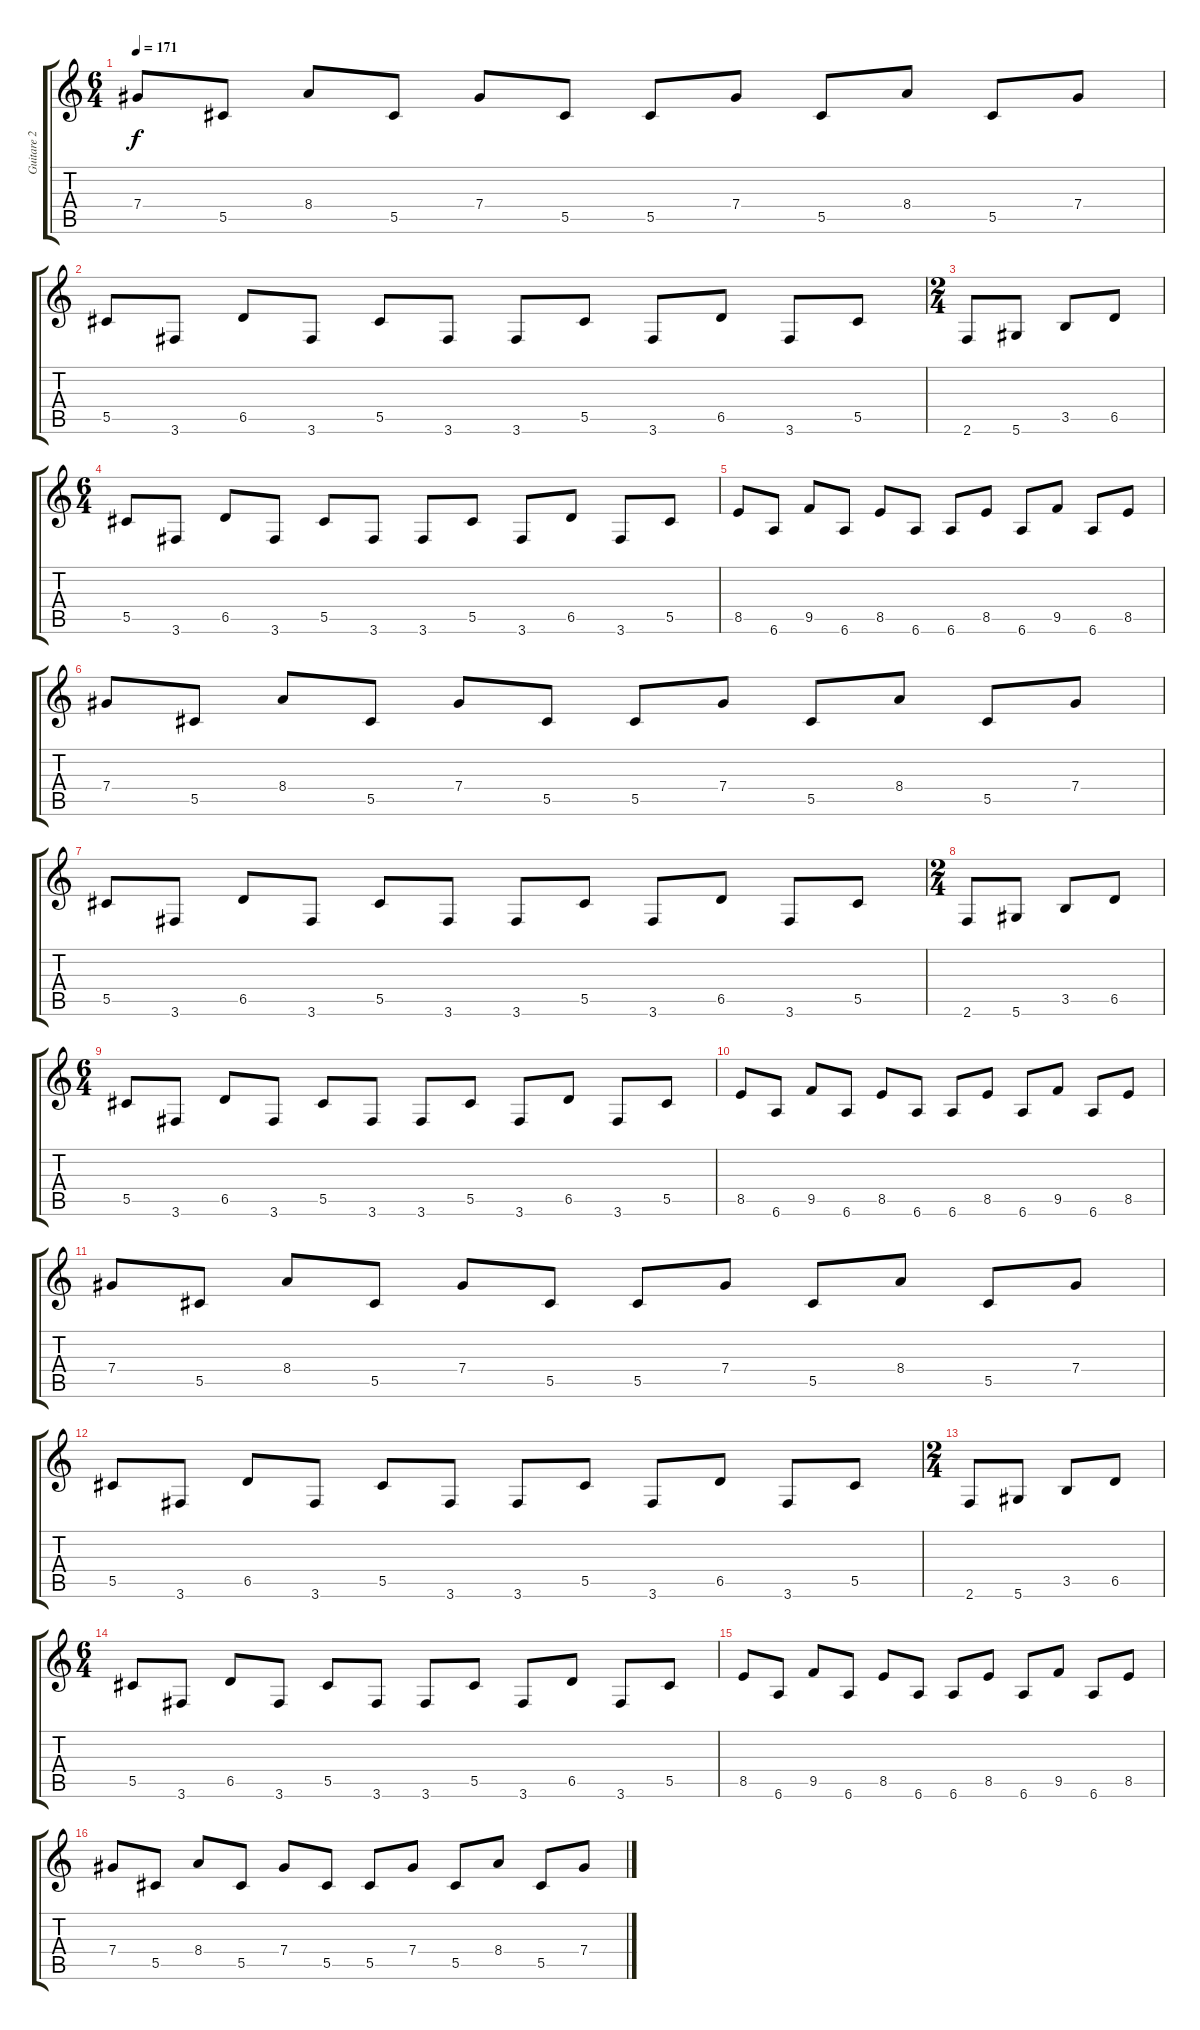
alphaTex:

\track ("Guitare 2" "Guitare 2") {instrument distortionguitar}
\staff {score tabs}
\tuning (Eb4 Bb3 Gb3 Db3 Ab2 Eb2) {hide}
\ts (6 4)
\tempo 171
\clef g2
\ks c
7.4.8{dy f} 5.5.8 8.4.8 5.5.8 7.4.8 5.5.8 5.5.8 7.4.8 5.5.8 8.4.8 5.5.8 7.4.8 |
5.5.8 3.6.8 6.5.8 3.6.8 5.5.8 3.6.8 3.6.8 5.5.8 3.6.8 6.5.8 3.6.8 5.5.8 |
\ts (2 4)
2.6.8 5.6.8 3.5.8 6.5.8 |
\ts (6 4)
5.5.8 3.6.8 6.5.8 3.6.8 5.5.8 3.6.8 3.6.8 5.5.8 3.6.8 6.5.8 3.6.8 5.5.8 |
8.5.8 6.6.8 9.5.8 6.6.8 8.5.8 6.6.8 6.6.8 8.5.8 6.6.8 9.5.8 6.6.8 8.5.8 |
7.4.8 5.5.8 8.4.8 5.5.8 7.4.8 5.5.8 5.5.8 7.4.8 5.5.8 8.4.8 5.5.8 7.4.8 |
5.5.8 3.6.8 6.5.8 3.6.8 5.5.8 3.6.8 3.6.8 5.5.8 3.6.8 6.5.8 3.6.8 5.5.8 |
\ts (2 4)
2.6.8 5.6.8 3.5.8 6.5.8 |
\ts (6 4)
5.5.8 3.6.8 6.5.8 3.6.8 5.5.8 3.6.8 3.6.8 5.5.8 3.6.8 6.5.8 3.6.8 5.5.8 |
8.5.8 6.6.8 9.5.8 6.6.8 8.5.8 6.6.8 6.6.8 8.5.8 6.6.8 9.5.8 6.6.8 8.5.8 |
7.4.8 5.5.8 8.4.8 5.5.8 7.4.8 5.5.8 5.5.8 7.4.8 5.5.8 8.4.8 5.5.8 7.4.8 |
5.5.8 3.6.8 6.5.8 3.6.8 5.5.8 3.6.8 3.6.8 5.5.8 3.6.8 6.5.8 3.6.8 5.5.8 |
\ts (2 4)
2.6.8 5.6.8 3.5.8 6.5.8 |
\ts (6 4)
5.5.8 3.6.8 6.5.8 3.6.8 5.5.8 3.6.8 3.6.8 5.5.8 3.6.8 6.5.8 3.6.8 5.5.8 |
8.5.8 6.6.8 9.5.8 6.6.8 8.5.8 6.6.8 6.6.8 8.5.8 6.6.8 9.5.8 6.6.8 8.5.8 |
7.4.8 5.5.8 8.4.8 5.5.8 7.4.8 5.5.8 5.5.8 7.4.8 5.5.8 8.4.8 5.5.8 7.4.8
